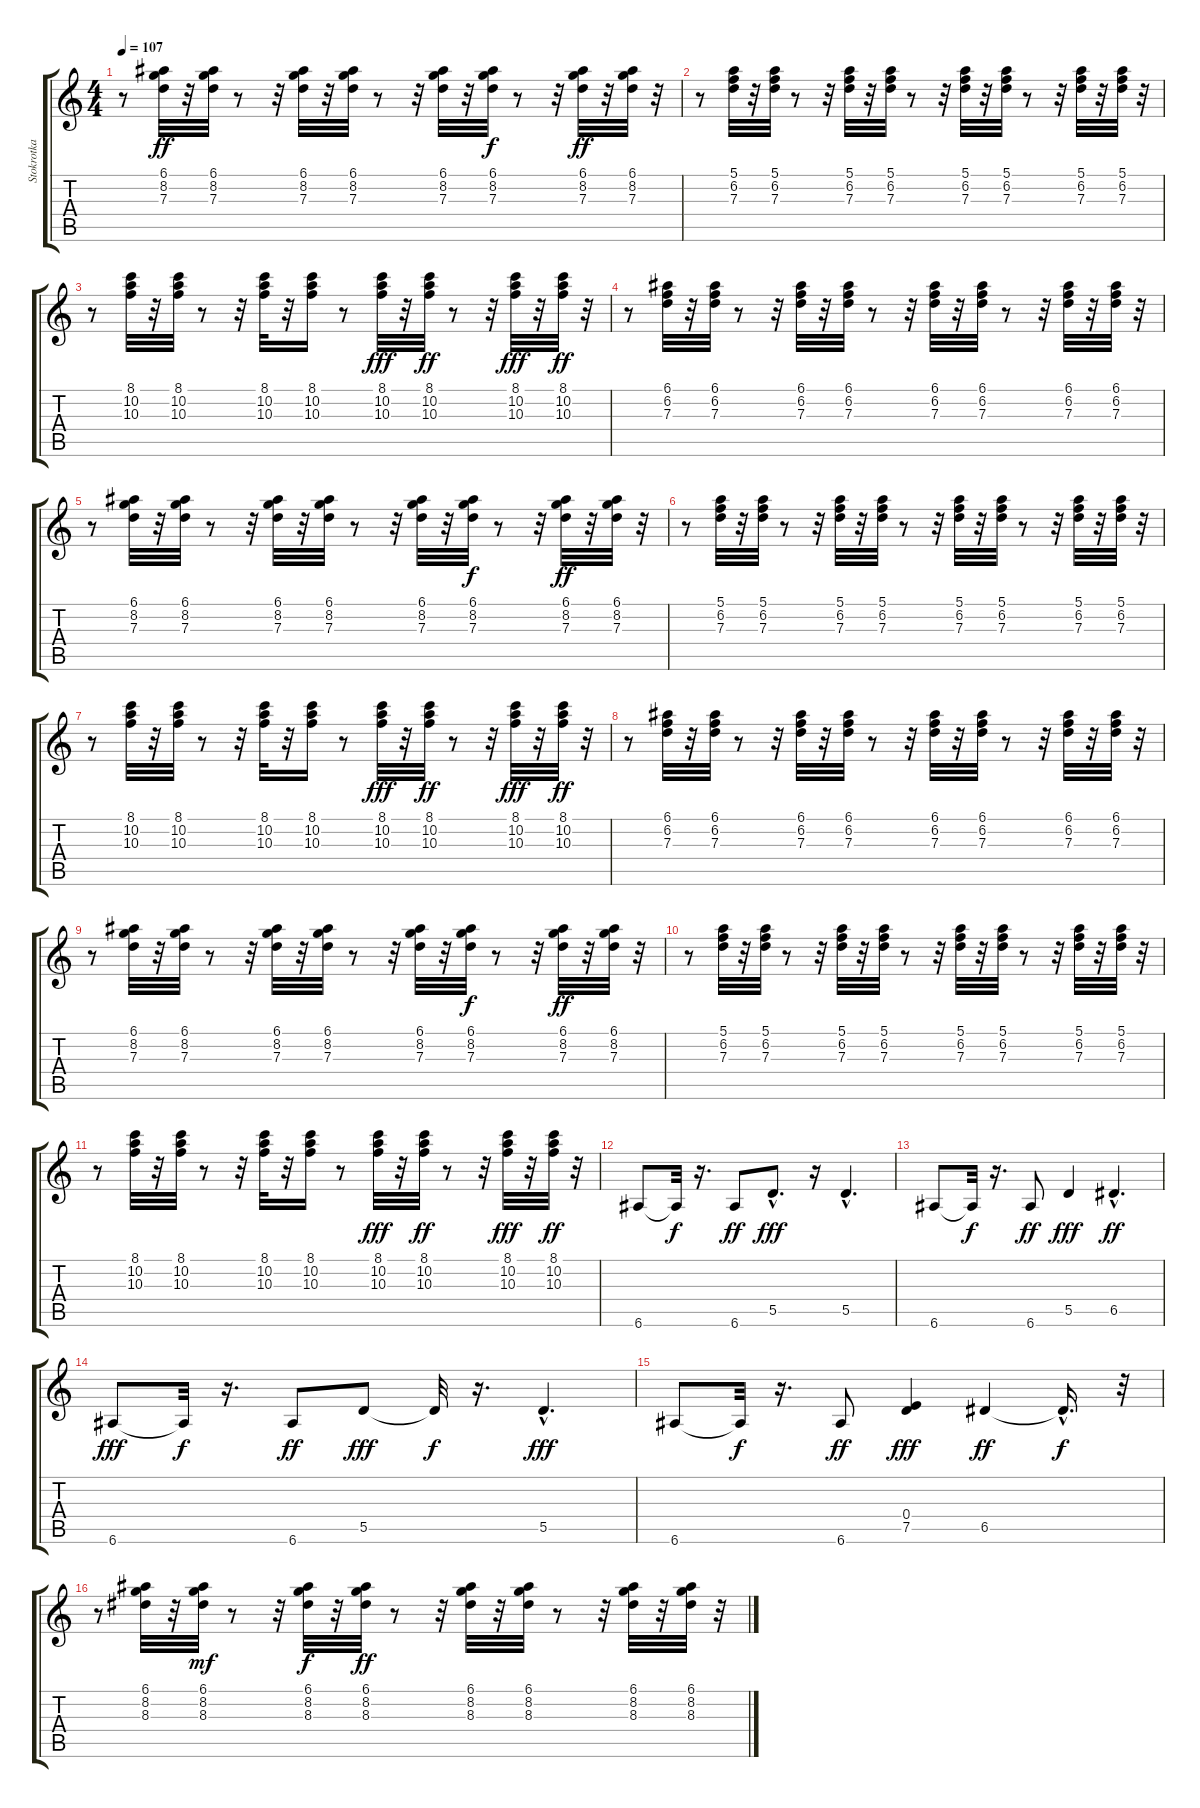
\track ("Stokrotka" "Stokrotka") {instrument overdrivenguitar}
\staff {score tabs}
\tuning (E4 B3 G3 D3 A2 E2) {hide}
\ts (4 4)
\tempo 107
\clef g2
\ks c
r.8{dy ff} (6.1 8.2 7.3).32 r.32 (6.1 8.2 7.3).32 r.8 r.32 (6.1 8.2 7.3).32 r.32 (6.1 8.2 7.3).32 r.8 r.32 (6.1 8.2 7.3).32 r.32 (6.1 8.2 7.3).32{dy f} r.8 r.32 (6.1 8.2 7.3).32{dy ff} r.32 (6.1 8.2 7.3).32 r.32 |
r.8 (5.1 6.2 7.3).32 r.32 (5.1 6.2 7.3).32 r.8 r.32 (5.1 6.2 7.3).32 r.32 (5.1 6.2 7.3).32 r.8 r.32 (5.1 6.2 7.3).32 r.32 (5.1 6.2 7.3).32 r.8 r.32 (5.1 6.2 7.3).32 r.32 (5.1 6.2 7.3).32 r.32 |
r.8 (8.1 10.2 10.3).32 r.32 (8.1 10.2 10.3).32 r.8 r.32 (8.1 10.2 10.3).32 r.32 (8.1 10.2 10.3).16 r.8 (8.1 10.2 10.3).32{dy fff} r.32 (8.1 10.2 10.3).32{dy ff} r.8 r.32 (8.1 10.2 10.3).32{dy fff} r.32 (8.1 10.2 10.3).32{dy ff} r.32 |
r.8 (6.1 6.2 7.3).32 r.32 (6.1 6.2 7.3).32 r.8 r.32 (6.1 6.2 7.3).32 r.32 (6.1 6.2 7.3).32 r.8 r.32 (6.1 6.2 7.3).32 r.32 (6.1 6.2 7.3).32 r.8 r.32 (6.1 6.2 7.3).32 r.32 (6.1 6.2 7.3).32 r.32 |
r.8 (6.1 8.2 7.3).32 r.32 (6.1 8.2 7.3).32 r.8 r.32 (6.1 8.2 7.3).32 r.32 (6.1 8.2 7.3).32 r.8 r.32 (6.1 8.2 7.3).32 r.32 (6.1 8.2 7.3).32{dy f} r.8 r.32 (6.1 8.2 7.3).32{dy ff} r.32 (6.1 8.2 7.3).32 r.32 |
r.8 (5.1 6.2 7.3).32 r.32 (5.1 6.2 7.3).32 r.8 r.32 (5.1 6.2 7.3).32 r.32 (5.1 6.2 7.3).32 r.8 r.32 (5.1 6.2 7.3).32 r.32 (5.1 6.2 7.3).32 r.8 r.32 (5.1 6.2 7.3).32 r.32 (5.1 6.2 7.3).32 r.32 |
r.8 (8.1 10.2 10.3).32 r.32 (8.1 10.2 10.3).32 r.8 r.32 (8.1 10.2 10.3).32 r.32 (8.1 10.2 10.3).16 r.8 (8.1 10.2 10.3).32{dy fff} r.32 (8.1 10.2 10.3).32{dy ff} r.8 r.32 (8.1 10.2 10.3).32{dy fff} r.32 (8.1 10.2 10.3).32{dy ff} r.32 |
r.8 (6.1 6.2 7.3).32 r.32 (6.1 6.2 7.3).32 r.8 r.32 (6.1 6.2 7.3).32 r.32 (6.1 6.2 7.3).32 r.8 r.32 (6.1 6.2 7.3).32 r.32 (6.1 6.2 7.3).32 r.8 r.32 (6.1 6.2 7.3).32 r.32 (6.1 6.2 7.3).32 r.32 |
r.8 (6.1 8.2 7.3).32 r.32 (6.1 8.2 7.3).32 r.8 r.32 (6.1 8.2 7.3).32 r.32 (6.1 8.2 7.3).32 r.8 r.32 (6.1 8.2 7.3).32 r.32 (6.1 8.2 7.3).32{dy f} r.8 r.32 (6.1 8.2 7.3).32{dy ff} r.32 (6.1 8.2 7.3).32 r.32 |
r.8 (5.1 6.2 7.3).32 r.32 (5.1 6.2 7.3).32 r.8 r.32 (5.1 6.2 7.3).32 r.32 (5.1 6.2 7.3).32 r.8 r.32 (5.1 6.2 7.3).32 r.32 (5.1 6.2 7.3).32 r.8 r.32 (5.1 6.2 7.3).32 r.32 (5.1 6.2 7.3).32 r.32 |
r.8 (8.1 10.2 10.3).32 r.32 (8.1 10.2 10.3).32 r.8 r.32 (8.1 10.2 10.3).32 r.32 (8.1 10.2 10.3).16 r.8 (8.1 10.2 10.3).32{dy fff} r.32 (8.1 10.2 10.3).32{dy ff} r.8 r.32 (8.1 10.2 10.3).32{dy fff} r.32 (8.1 10.2 10.3).32{dy ff} r.32 |
6.6.8 6.6{t}.32{dy f} r.16{d} 6.6.8{dy ff} 5.5{hac}.8{d dy fff} r.16 5.5{hac}.4{d} |
6.6.8 6.6{t}.32{dy f} r.16{d} 6.6.8{dy ff} 5.5.4{dy fff} 6.5{hac}.4{d dy ff} |
6.6.8{dy fff} 6.6{t}.32{dy f} r.16{d} 6.6.8{dy ff} 5.5.8{dy fff} 5.5{t}.32{dy f} r.16{d} 5.5{hac}.4{d dy fff} |
6.6.8 6.6{t}.32{dy f} r.16{d} 6.6.8{dy ff} (0.4 7.5).4{dy fff} 6.5.4{dy ff} 6.5{hac t}.16{d dy f} r.32 |
r.8 (6.1 8.2 8.3).32 r.32 (6.1 8.2 8.3).32{dy mf} r.8 r.32 (6.1 8.2 8.3).32{dy f} r.32 (6.1 8.2 8.3).32{dy ff} r.8 r.32 (6.1 8.2 8.3).32 r.32 (6.1 8.2 8.3).32 r.8 r.32 (6.1 8.2 8.3).32 r.32 (6.1 8.2 8.3).32 r.32
